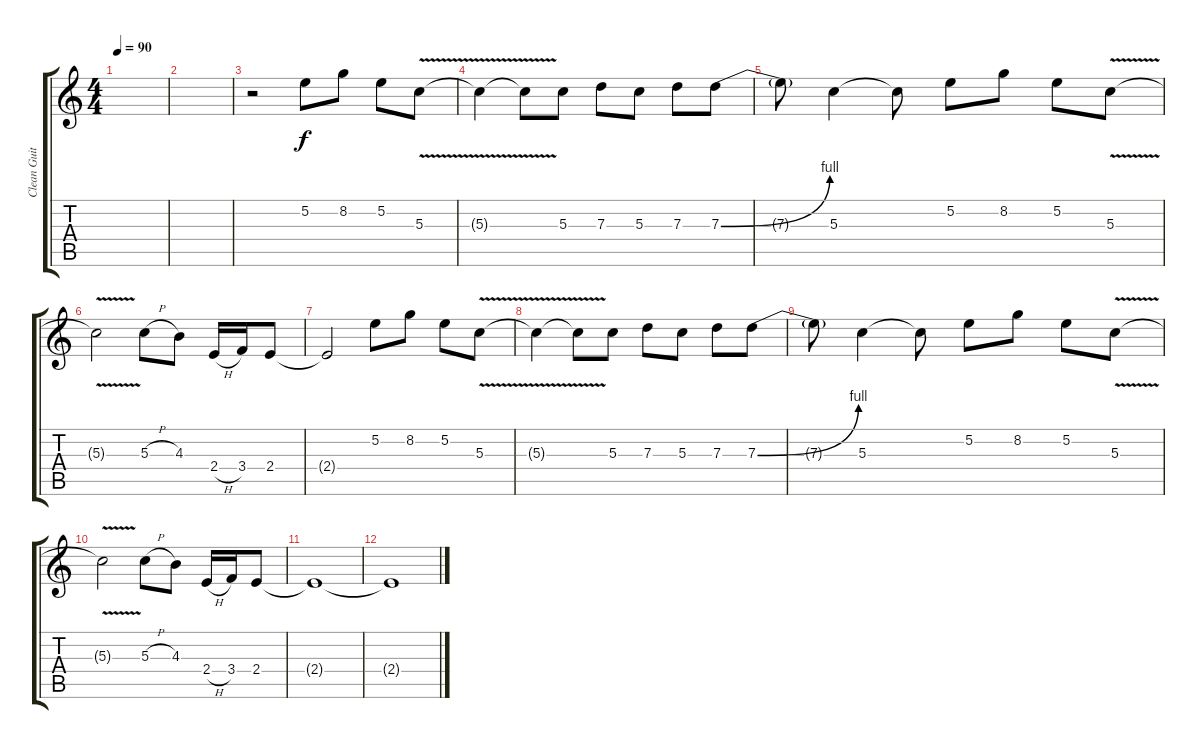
\track ("Clean Guitar" "Clean Guit") {instrument acousticguitarsteel}
\staff {score tabs}
\tuning (E4 B3 G3 D3 A2 E2) {hide}
\ts (4 4)
\tempo 90
\clef g2
\ks c
|
|
r.2 5.2.8 8.2.8 5.2.8 5.3{v}.8 |
5.3{v t}.4 5.3{t}.8 5.3.8 7.3.8 5.3.8 7.3.8 7.3{be (bend 0 0 60 4)}.8 |
7.3{t}.8 5.3.4 5.3{t}.8 5.2.8 8.2.8 5.2.8 5.3{v}.8 |
5.3{t}.2 5.3{h}.8 4.3.8 2.4{h}.16 3.4.16 2.4.8 |
2.4{t}.2 5.2.8 8.2.8 5.2.8 5.3{v}.8 |
5.3{v t}.4 5.3{t}.8 5.3.8 7.3.8 5.3.8 7.3.8 7.3{be (bend 0 0 60 4)}.8 |
7.3{t}.8 5.3.4 5.3{t}.8 5.2.8 8.2.8 5.2.8 5.3{v}.8 |
5.3{t}.2 5.3{h}.8 4.3.8 2.4{h}.16 3.4.16 2.4.8 |
2.4{t}.1 |
2.4{t}.1
